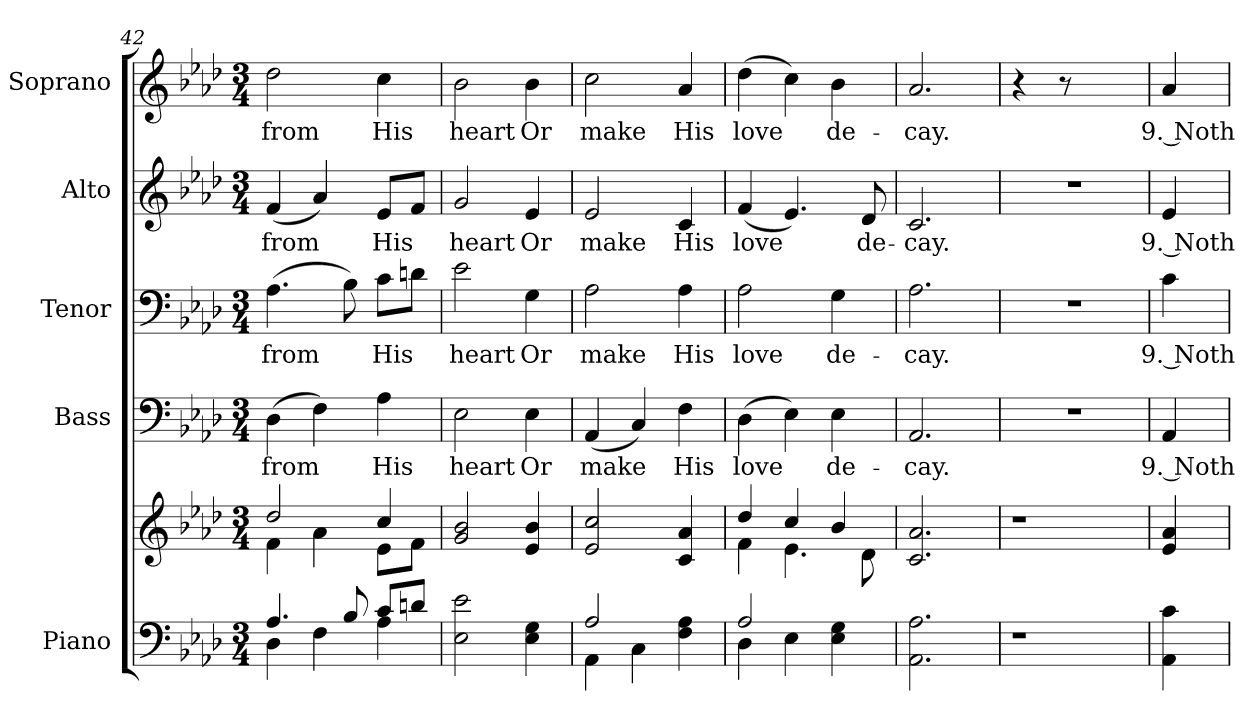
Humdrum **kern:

**kern	**kern	**kern	**text	**kern	**text	**kern	**text	**kern	**text
*part5	*part5	*part4	*part4	*part3	*part3	*part2	*part2	*part1	*part1
*staff6	*staff5	*staff4	*staff4	*staff3	*staff3	*staff2	*staff2	*staff1	*staff1
*I"Piano	*	*I"Bass	*	*I"Tenor	*	*I"Alto	*	*I"Soprano	*
*I'Pno.	*	*I'B.	*	*I'T.	*	*I'A.	*	*I'S.	*
*clefF4	*clefG2	*clefF4	*	*clefF4	*	*clefG2	*	*clefG2	*
*k[b-e-a-d-]	*k[b-e-a-d-]	*k[b-e-a-d-]	*	*k[b-e-a-d-]	*	*k[b-e-a-d-]	*	*k[b-e-a-d-]	*
*A-:	*A-:	*A-:	*	*A-:	*	*A-:	*	*A-:	*
*M3/4	*M3/4	*M3/4	*	*M3/4	*	*M3/4	*	*M3/4	*
=42	=42	=42	=42	=42	=42	=42	=42	=42	=42
*^	*^	*	*	*	*	*	*	*	*
!	!	!	!	!	!LO:LY:b:color=#000000	!	!	!	!	!	!
!	!	!	!	!	!	!	!LO:LY:b:color=#000000	!	!	!	!
!	!	!	!	!	!	!	!	!	!LO:LY:b:color=#000000	!	!
!	!	!	!	!	!	!	!	!	!	!	!LO:LY:b:color=#000000
4.A-i/	4D-i\	2dd-i/	4fi\	(4D-i\	from	(4.A-i\	from	(4fi/	from	2dd-i\	from
.	4Fi\	.	4a-i\	4Fi\)	.	.	.	4a-i/)	.	.	.
8B-i/	.	.	.	.	.	8B-i\)	.	.	.	.	.
!	!	!	!	!	!LO:LY:b:color=#000000	!	!	!	!	!	!
!	!	!	!	!	!	!	!LO:LY:b:color=#000000	!	!	!	!
!	!	!	!	!	!	!	!	!	!LO:LY:b:color=#000000	!	!
!	!	!	!	!	!	!	!	!	!	!	!LO:LY:b:color=#000000
8ci/L	4A-i\	4cci/	8e-i\L	4A-i\	His	8ci\L	His	8e-i/L	His	4cci\	His
8dni/J	.	.	8fi\J	.	.	8dni\J	.	8fi/J	.	.	.
*v	*v	*	*	*	*	*	*	*	*	*	*
*	*v	*v	*	*	*	*	*	*	*	*
=43	=43	=43	=43	=43	=43	=43	=43	=43	=43
*	*^	*	*	*	*	*	*	*	*
!	!	!	!	!LO:LY:b:color=#000000	!	!	!	!	!	!
*	*v	*v	*	*	*	*	*	*	*	*
*	*^	*	*	*	*	*	*	*	*
!	!	!	!	!	!	!LO:LY:b:color=#000000	!	!	!	!
*	*v	*v	*	*	*	*	*	*	*	*
*	*^	*	*	*	*	*	*	*	*
!	!	!	!	!	!	!	!	!LO:LY:b:color=#000000	!	!
*	*v	*v	*	*	*	*	*	*	*	*
*	*^	*	*	*	*	*	*	*	*
!	!	!	!	!	!	!	!	!	!	!LO:LY:b:color=#000000
*	*v	*v	*	*	*	*	*	*	*	*
2E-i\ 2e-i	2gi/ 2b-i	2E-i\	heart	2e-i\	heart	2gi/	heart	2b-i\	heart
!	!	!	!LO:LY:b:color=#000000	!	!	!	!	!	!
!	!	!	!	!	!LO:LY:b:color=#000000	!	!	!	!
!	!	!	!	!	!	!	!LO:LY:b:color=#000000	!	!
!	!	!	!	!	!	!	!	!	!LO:LY:b:color=#000000
4E-i\ 4Gi	4e-i/ 4b-i	4E-i\	Or	4Gi\	Or	4e-i/	Or	4b-i\	Or
!!LO:PB:g=z
=44	=44	=44	=44	=44	=44	=44	=44	=44	=44
*^	*	*	*	*	*	*	*	*	*
!	!	!	!	!LO:LY:b:color=#000000	!	!	!	!	!	!
!	!	!	!	!	!	!LO:LY:b:color=#000000	!	!	!	!
!	!	!	!	!	!	!	!	!LO:LY:b:color=#000000	!	!
!	!	!	!	!	!	!	!	!	!	!LO:LY:b:color=#000000
2A-i/	4AA-i\	2e-i/ 2cci	(4AA-i/	make	2A-i\	make	2e-i/	make	2cci\	make
.	4Ci\	.	4Ci/)	.	.	.	.	.	.	.
!	!	!	!	!LO:LY:b:color=#000000	!	!	!	!	!	!
!	!	!	!	!	!	!LO:LY:b:color=#000000	!	!	!	!
!	!	!	!	!	!	!	!	!LO:LY:b:color=#000000	!	!
!	!	!	!	!	!	!	!	!	!	!LO:LY:b:color=#000000
4Fi\ 4A-i	4ryy	4ci/ 4a-i	4Fi\	His	4A-i\	His	4ci/	His	4a-i/	His
=45	=45	=45	=45	=45	=45	=45	=45	=45	=45	=45
*	*	*^	*	*	*	*	*	*	*	*
!	!	!	!	!	!LO:LY:b:color=#000000	!	!	!	!	!	!
!	!	!	!	!	!	!	!LO:LY:b:color=#000000	!	!	!	!
!	!	!	!	!	!	!	!	!	!LO:LY:b:color=#000000	!	!
!	!	!	!	!	!	!	!	!	!	!	!LO:LY:b:color=#000000
2A-i/	4D-i\	4dd-i/	4fi\	(4D-i\	love	2A-i\	love	(4fi/	love	(4dd-i\	love
.	4E-i\	4cci/	4.e-i\	4E-i\)	.	.	.	4.e-i/)	.	4cci\)	.
!	!	!	!	!	!LO:LY:b:color=#000000	!	!	!	!	!	!
!	!	!	!	!	!	!	!LO:LY:b:color=#000000	!	!	!	!
!	!	!	!	!	!	!	!	!	!	!	!LO:LY:b:color=#000000
4E-i\ 4Gi	4ryy	4b-i/	.	4E-i\	de-	4Gi\	de-	.	.	4b-i\	de-
!	!	!	!	!	!	!	!	!	!LO:LY:b:color=#000000	!	!
.	.	.	8d-i\	.	.	.	.	8d-i/	de-	.	.
*v	*v	*	*	*	*	*	*	*	*	*	*
*	*v	*v	*	*	*	*	*	*	*	*
=46	=46	=46	=46	=46	=46	=46	=46	=46	=46
*	*^	*	*	*	*	*	*	*	*
!	!	!	!	!LO:LY:b:color=#000000	!	!	!	!	!	!
*	*v	*v	*	*	*	*	*	*	*	*
*	*^	*	*	*	*	*	*	*	*
!	!	!	!	!	!	!LO:LY:b:color=#000000	!	!	!	!
*	*v	*v	*	*	*	*	*	*	*	*
*	*^	*	*	*	*	*	*	*	*
!	!	!	!	!	!	!	!	!LO:LY:b:color=#000000	!	!
*	*v	*v	*	*	*	*	*	*	*	*
*	*^	*	*	*	*	*	*	*	*
!	!	!	!	!	!	!	!	!	!	!LO:LY:b:color=#000000
*	*v	*v	*	*	*	*	*	*	*	*
2.AA-i\ 2.A-i	2.ci/ 2.a-i	2.AA-i/	-cay.	2.A-i\	-cay.	2.ci/	-cay.	2.a-i/	-cay.
!!LO:PB:g=z
=47	=47	=47	=47	=47	=47	=47	=47	=47	=47
!LO:N:vis=1	!LO:N:vis=1	!LO:N:vis=1	!	!LO:N:vis=1	!	!LO:N:vis=1	!	!	!
4.r	4.r	2.r	.	2.r	.	2.r	.	4r	.
.	.	.	.	.	.	.	.	8r	.
4.ryy	4.ryy	.	.	.	.	.	.	4.ryy	.
=48	=48	=48	=48	=48	=48	=48	=48	=48	=48
!	!	!	!LO:LY:b:color=#000000	!	!	!	!	!	!
!	!	!	!	!	!LO:LY:b:color=#000000	!	!	!	!
!	!	!	!	!	!	!	!LO:LY:b:color=#000000	!	!
!	!	!	!	!	!	!	!	!	!LO:LY:b:color=#000000
4AA-i\ 4ci	4e-i/ 4a-i	4AA-i/	9. Noth-	4ci\	9. Noth-	4e-i/	9. Noth-	4a-i/	9. Noth-
=	=	=	=	=	=	=	=	=	=
*-	*-	*-	*-	*-	*-	*-	*-	*-	*-
